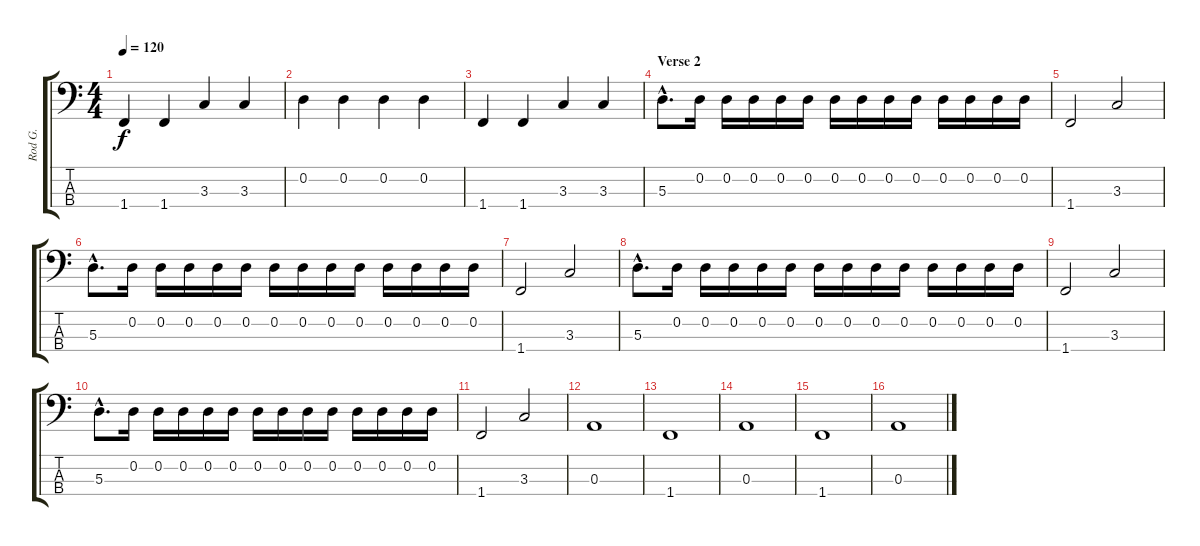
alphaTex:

\track ("Rod G." "Rod G.") {instrument electricbassfinger}
\staff {score tabs}
\tuning (G2 D2 A1 E1) {hide}
\ts (4 4)
\tempo 120
\clef f4
\ks c
1.4.4{dy f} 1.4.4 3.3.4 3.3.4 |
0.2.4 0.2.4 0.2.4 0.2.4 |
1.4.4 1.4.4 3.3.4 3.3.4 |
\section ("" "Verse 2")
5.3{hac}.8{d} 0.2.16 0.2.16 0.2.16 0.2.16 0.2.16 0.2.16 0.2.16 0.2.16 0.2.16 0.2.16 0.2.16 0.2.16 0.2.16 |
1.4.2 3.3.2 |
5.3{hac}.8{d} 0.2.16 0.2.16 0.2.16 0.2.16 0.2.16 0.2.16 0.2.16 0.2.16 0.2.16 0.2.16 0.2.16 0.2.16 0.2.16 |
1.4.2 3.3.2 |
5.3{hac}.8{d} 0.2.16 0.2.16 0.2.16 0.2.16 0.2.16 0.2.16 0.2.16 0.2.16 0.2.16 0.2.16 0.2.16 0.2.16 0.2.16 |
1.4.2 3.3.2 |
5.3{hac}.8{d} 0.2.16 0.2.16 0.2.16 0.2.16 0.2.16 0.2.16 0.2.16 0.2.16 0.2.16 0.2.16 0.2.16 0.2.16 0.2.16 |
1.4.2 3.3.2 |
0.3.1 |
1.4.1 |
0.3.1 |
1.4.1 |
0.3.1
